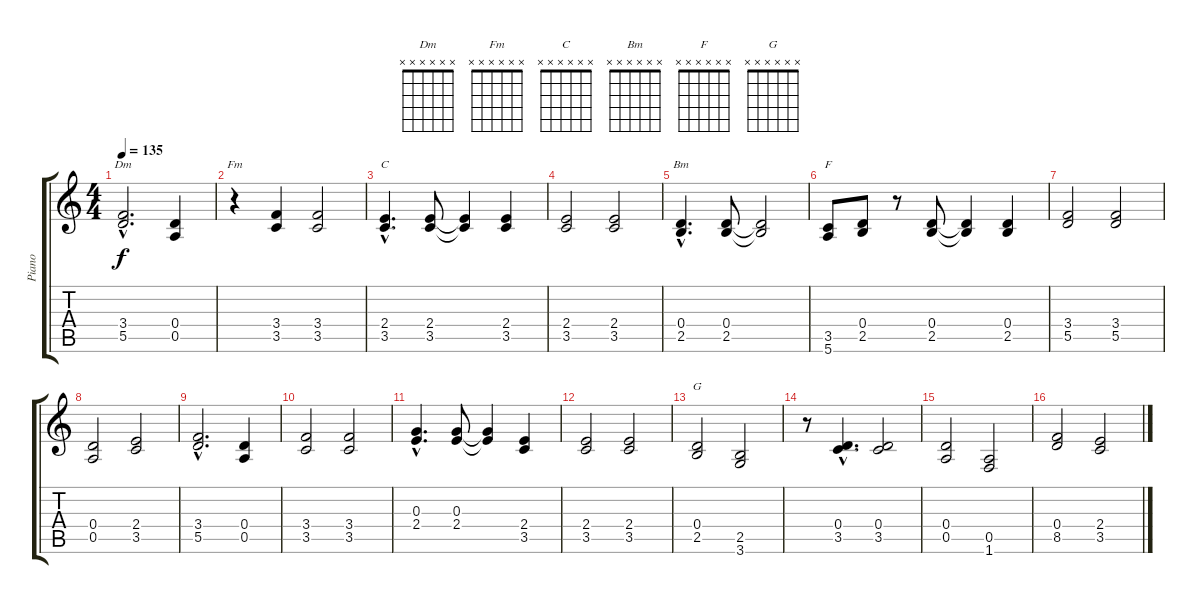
\track ("Piano " "Piano ") {instrument acousticgrandpiano}
\staff {score tabs}
\tuning (E5 B4 G4 D4 A3 E3) {hide}
\chord ("Dm" x x x x x x) {firstfret 0}
\chord ("Fm" x x x x x x) {firstfret 0}
\chord ("C" x x x x x x) {firstfret 0}
\chord ("Bm" x x x x x x) {firstfret 0}
\chord ("F" x x x x x x) {firstfret 0}
\chord ("G" x x x x x x) {firstfret 0}
\ts (4 4)
\tempo 135
\clef g2
\ks c
(3.4{hac} 5.5{hac}).2{d ch "Dm" dy f} (0.4 0.5).4 |
r.4{ch "Fm"} (3.4 3.5).4 (3.4 3.5).2 |
(2.4{hac} 3.5{hac}).4{d ch "C"} (2.4 3.5).8 (2.4{t} 3.5{t}).4 (2.4 3.5).4 |
(2.4 3.5).2 (2.4 3.5).2 |
(0.4{hac} 2.5{hac}).4{d ch "Bm"} (0.4 2.5).8 (0.4{t} 2.5{t}).2 |
(3.5 5.6).8{ch "F"} (0.4 2.5).8 r.8 (0.4 2.5).8 (0.4{t} 2.5{t}).4 (0.4 2.5).4 |
(3.4 5.5).2 (3.4 5.5).2 |
(0.4 0.5).2 (2.4 3.5).2 |
(3.4{hac} 5.5{hac}).2{d} (0.4 0.5).4 |
(3.4 3.5).2 (3.4 3.5).2 |
(0.3{hac} 2.4{hac}).4{d} (0.3 2.4).8 (0.3{t} 2.4{t}).4 (2.4 3.5).4 |
(2.4 3.5).2 (2.4 3.5).2 |
(0.4 2.5).2{ch "G"} (2.5 3.6).2 |
r.8 (0.4{hac} 3.5{hac}).4{d} (0.4 3.5).2 |
(0.4 0.5).2 (0.5 1.6).2 |
(0.4 8.5).2 (2.4 3.5).2
